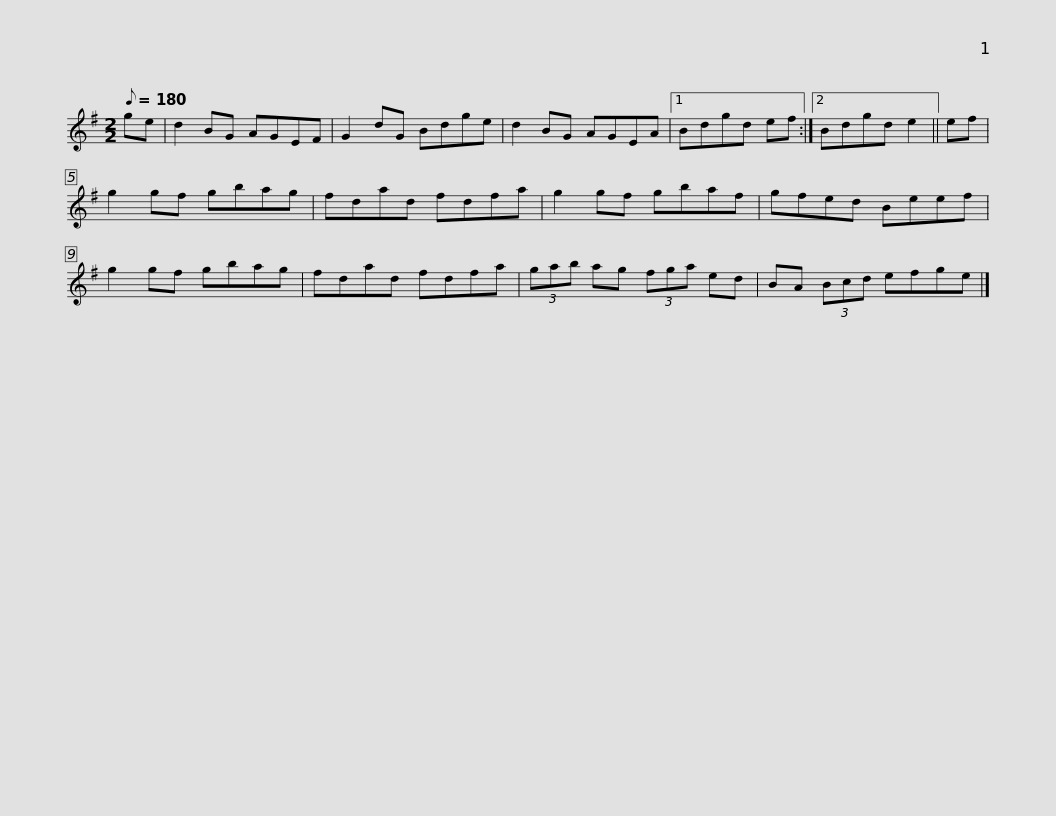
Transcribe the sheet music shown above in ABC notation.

X:1
L:1/8
Q:1/8=180
M:2/2
I:linebreak $
K:Emin
V:1 treble
V:1
 ge | d2 BG AGEF | G2 dG Bdge | d2 BG AGEA |1 Bdgd ef :|2 %5
 Bdgd e2 || ef |$ g2 gf gbag | fdad fdfa | g2 gf gbaf | %10
 gfed Beef | g2 gf gbag |$ fdad fdfa | (3gab ag (3fga ed | BA (3Bcd efge |] %15
